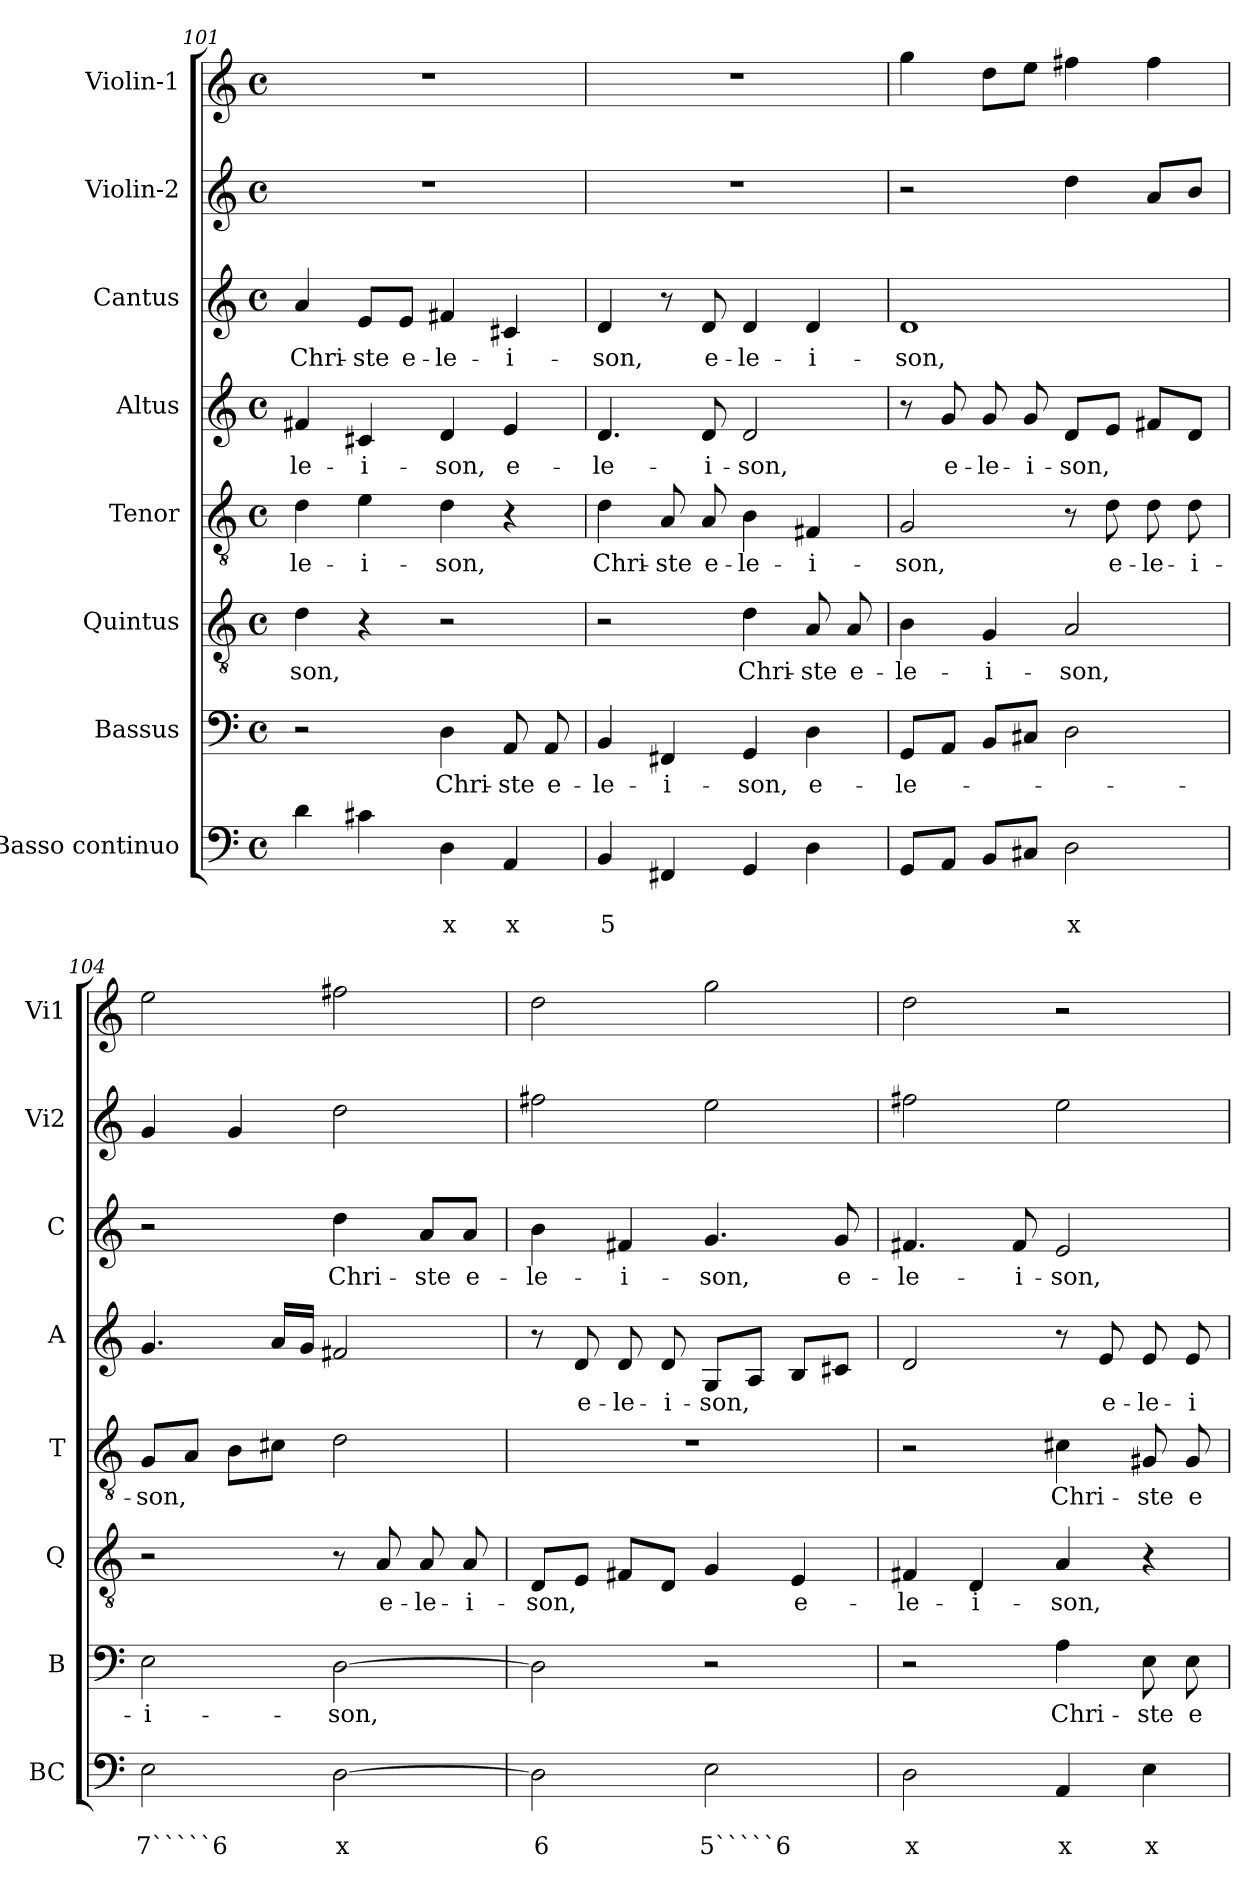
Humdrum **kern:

**kern	**text	**text	**kern	**text	**kern	**text	**kern	**text	**kern	**text	**kern	**text	**kern	**kern
*part8	*part8	*part8	*part7	*part7	*part6	*part6	*part5	*part5	*part4	*part4	*part3	*part3	*part2	*part1
*staff8	*staff8	*staff8	*staff7	*staff7	*staff6	*staff6	*staff5	*staff5	*staff4	*staff4	*staff3	*staff3	*staff2	*staff1
*I"Basso continuo	*	*	*I"Bassus	*	*I"Quintus	*	*I"Tenor	*	*I"Altus	*	*I"Cantus	*	*I"Violin-2	*I"Violin-1
*I'BC	*	*	*I'B	*	*I'Q	*	*I'T	*	*I'A	*	*I'C	*	*I'Vi2	*I'Vi1
*clefF4	*	*	*clefF4	*	*clefGv2	*	*clefGv2	*	*clefG2	*	*clefG2	*	*clefG2	*clefG2
*k[]	*	*	*k[]	*	*k[]	*	*k[]	*	*k[]	*	*k[]	*	*k[]	*k[]
*C:	*	*	*C:	*	*C:	*	*C:	*	*C:	*	*C:	*	*C:	*C:
*M4/4	*	*	*M4/4	*	*M4/4	*	*M4/4	*	*M4/4	*	*M4/4	*	*M4/4	*M4/4
*met(c)	*	*	*met(c)	*	*met(c)	*	*met(c)	*	*met(c)	*	*met(c)	*	*met(c)	*met(c)
=101	=101	=101	=101	=101	=101	=101	=101	=101	=101	=101	=101	=101	=101	=101
!	!	!	!	!	!	!LO:LY:b	!	!LO:LY:b	!	!LO:LY:b	!	!LO:LY:b	!	!
4d\	.	.	2r	.	4d\	-son,	4d\	-le-	4f#X/	-le-	4a/	Chri-	1r	1r
!	!	!	!	!	!	!	!	!LO:LY:b	!	!LO:LY:b	!	!LO:LY:b	!	!
4c#X\	.	.	.	.	4r	.	4e\	-i-	4c#X/	-i-	8e/L	-ste	.	.
!	!	!	!	!	!	!	!	!	!	!	!	!LO:LY:b	!	!
.	.	.	.	.	.	.	.	.	.	.	8e/J	e-	.	.
!	!	!LO:LY:b	!	!LO:LY:b	!	!	!	!LO:LY:b	!	!LO:LY:b	!	!LO:LY:b	!	!
4D\	.	x	4D\	Chri-	2r	.	4d\	-son,	4d/	-son,	4f#X/	-le-	.	.
!	!	!LO:LY:b	!	!LO:LY:b	!	!	!	!	!	!LO:LY:b	!	!LO:LY:b	!	!
4AA/	.	x	8AA/	-ste	.	.	4r	.	4e/	e-	4c#X/	-i-	.	.
!	!	!	!	!LO:LY:b	!	!	!	!	!	!	!	!	!	!
.	.	.	8AA/	e-	.	.	.	.	.	.	.	.	.	.
!!LO:PB:g=z
=102	=102	=102	=102	=102	=102	=102	=102	=102	=102	=102	=102	=102	=102	=102
!	!	!LO:LY:b	!	!LO:LY:b	!	!	!	!LO:LY:b	!	!LO:LY:b	!	!LO:LY:b	!	!
4BB/	.	5	4BB/	-le-	2r	.	4d\	Chri-	4.d/	-le-	4d/	-son,	1r	1r
!	!	!	!	!LO:LY:b	!	!	!	!LO:LY:b	!	!	!	!	!	!
4FF#X/	.	.	4FF#X/	-i-	.	.	8A/	-ste	.	.	8r	.	.	.
!	!	!	!	!	!	!	!	!LO:LY:b	!	!LO:LY:b	!	!LO:LY:b	!	!
.	.	.	.	.	.	.	8A/	e-	8d/	-i-	8d/	e-	.	.
!	!	!	!	!LO:LY:b	!	!LO:LY:b	!	!LO:LY:b	!	!LO:LY:b	!	!LO:LY:b	!	!
4GG/	.	.	4GG/	-son,	4d\	Chri-	4B\	-le-	2d/	-son,	4d/	-le-	.	.
!	!	!	!	!LO:LY:b	!	!LO:LY:b	!	!LO:LY:b	!	!	!	!LO:LY:b	!	!
4D\	.	.	4D\	e-	8A/	-ste	4F#X/	-i-	.	.	4d/	-i-	.	.
!	!	!	!	!	!	!LO:LY:b	!	!	!	!	!	!	!	!
.	.	.	.	.	8A/	e-	.	.	.	.	.	.	.	.
=103	=103	=103	=103	=103	=103	=103	=103	=103	=103	=103	=103	=103	=103	=103
!	!	!	!	!LO:LY:b	!	!LO:LY:b	!	!LO:LY:b	!	!	!	!LO:LY:b	!	!
8GG/L	.	.	8GG/L	-le-	4B\	-le-	2G/	-son,	8r	.	1d	-son,	2r	4gg\
!	!	!	!	!	!	!	!	!	!	!LO:LY:b	!	!	!	!
8AA/J	.	.	8AA/J	.	.	.	.	.	8g/	e-	.	.	.	.
!	!	!	!	!	!	!LO:LY:b	!	!	!	!LO:LY:b	!	!	!	!
8BB/L	.	.	8BB/L	.	4G/	-i-	.	.	8g/	-le-	.	.	.	8dd\L
!	!	!	!	!	!	!	!	!	!	!LO:LY:b	!	!	!	!
8C#X/J	.	.	8C#X/J	.	.	.	.	.	8g/	-i-	.	.	.	8ee\J
!	!	!LO:LY:b	!	!	!	!LO:LY:b	!	!	!	!LO:LY:b	!	!	!	!
2D\	.	x	2D\	.	2A/	-son,	8r	.	8d/L	-son,	.	.	4dd\	4ff#X\
!	!	!	!	!	!	!	!	!LO:LY:b	!	!	!	!	!	!
.	.	.	.	.	.	.	8d\	e-	8e/J	.	.	.	.	.
!	!	!	!	!	!	!	!	!LO:LY:b	!	!	!	!	!	!
.	.	.	.	.	.	.	8d\	-le-	8f#X/L	.	.	.	8a/L	4ff#\
!	!	!	!	!	!	!	!	!LO:LY:b	!	!	!	!	!	!
.	.	.	.	.	.	.	8d\	-i-	8d/J	.	.	.	8b/J	.
=104	=104	=104	=104	=104	=104	=104	=104	=104	=104	=104	=104	=104	=104	=104
!	!	!LO:LY:b	!	!LO:LY:b	!	!	!	!LO:LY:b	!	!	!	!	!	!
2E\	.	7`````6	2E\	-i-	2r	.	8G/L	-son,	4.g/	.	2r	.	4g/	2ee\
.	.	.	.	.	.	.	8A/J	.	.	.	.	.	.	.
.	.	.	.	.	.	.	8B\L	.	.	.	.	.	4g/	.
.	.	.	.	.	.	.	8c#X\J	.	16a/LL	.	.	.	.	.
.	.	.	.	.	.	.	.	.	16g/JJ	.	.	.	.	.
!	!	!LO:LY:b	!	!LO:LY:b	!	!	!	!	!	!	!	!LO:LY:b	!	!
[2D\	.	x	[2D\	-son,	8r	.	2d\	.	2f#X/	.	4dd\	Chri-	2dd\	2ff#X\
!	!	!	!	!	!	!LO:LY:b	!	!	!	!	!	!	!	!
.	.	.	.	.	8A/	e-	.	.	.	.	.	.	.	.
!	!	!	!	!	!	!LO:LY:b	!	!	!	!	!	!LO:LY:b	!	!
.	.	.	.	.	8A/	-le-	.	.	.	.	8a/L	-ste	.	.
!	!	!	!	!	!	!LO:LY:b	!	!	!	!	!	!LO:LY:b	!	!
.	.	.	.	.	8A/	-i-	.	.	.	.	8a/J	e-	.	.
=105	=105	=105	=105	=105	=105	=105	=105	=105	=105	=105	=105	=105	=105	=105
!	!	!LO:LY:b	!	!	!	!LO:LY:b	!	!	!	!	!	!LO:LY:b	!	!
2D\]	.	6	2D\]	.	8D/L	-son,	1r	.	8r	.	4b\	-le-	2ff#X\	2dd\
!	!	!	!	!	!	!	!	!	!	!LO:LY:b	!	!	!	!
.	.	.	.	.	8E/J	.	.	.	8d/	e-	.	.	.	.
!	!	!	!	!	!	!	!	!	!	!LO:LY:b	!	!LO:LY:b	!	!
.	.	.	.	.	8F#X/L	.	.	.	8d/	-le-	4f#X/	-i-	.	.
!	!	!	!	!	!	!	!	!	!	!LO:LY:b	!	!	!	!
.	.	.	.	.	8D/J	.	.	.	8d/	-i-	.	.	.	.
!	!	!LO:LY:b	!	!	!	!	!	!	!	!LO:LY:b	!	!LO:LY:b	!	!
2E\	.	5`````6	2r	.	4G/	.	.	.	8G/L	-son,	4.g/	-son,	2ee\	2gg\
.	.	.	.	.	.	.	.	.	8A/J	.	.	.	.	.
!	!	!	!	!	!	!LO:LY:b	!	!	!	!	!	!	!	!
.	.	.	.	.	4E/	e-	.	.	8B/L	.	.	.	.	.
!	!	!	!	!	!	!	!	!	!	!	!	!LO:LY:b	!	!
.	.	.	.	.	.	.	.	.	8c#X/J	.	8g/	e-	.	.
!!LO:LB:g=z
=106	=106	=106	=106	=106	=106	=106	=106	=106	=106	=106	=106	=106	=106	=106
!	!	!LO:LY:b	!	!	!	!LO:LY:b	!	!	!	!	!	!LO:LY:b	!	!
2D\	.	x	2r	.	4F#X/	-le-	2r	.	2d/	.	4.f#X/	-le-	2ff#X\	2dd\
!	!	!	!	!	!	!LO:LY:b	!	!	!	!	!	!	!	!
.	.	.	.	.	4D/	-i-	.	.	.	.	.	.	.	.
!	!	!	!	!	!	!	!	!	!	!	!	!LO:LY:b	!	!
.	.	.	.	.	.	.	.	.	.	.	8f#/	-i-	.	.
!	!	!LO:LY:b	!	!LO:LY:b	!	!LO:LY:b	!	!LO:LY:b	!	!	!	!LO:LY:b	!	!
4AA/	.	x	4A\	Chri-	4A/	-son,	4c#X\	Chri-	8r	.	2e/	-son,	2ee\	2r
!	!	!	!	!	!	!	!	!	!	!LO:LY:b	!	!	!	!
.	.	.	.	.	.	.	.	.	8e/	e-	.	.	.	.
!	!	!LO:LY:b	!	!LO:LY:b	!	!	!	!LO:LY:b	!	!LO:LY:b	!	!	!	!
4E\	.	x	8E\	-ste	4r	.	8G#X/	-ste	8e/	-le-	.	.	.	.
!	!	!	!	!LO:LY:b	!	!	!	!LO:LY:b	!	!LO:LY:b	!	!	!	!
.	.	.	8E\	e-	.	.	8G#/	e-	8e/	-i-	.	.	.	.
=	=	=	=	=	=	=	=	=	=	=	=	=	=	=
*-	*-	*-	*-	*-	*-	*-	*-	*-	*-	*-	*-	*-	*-	*-
